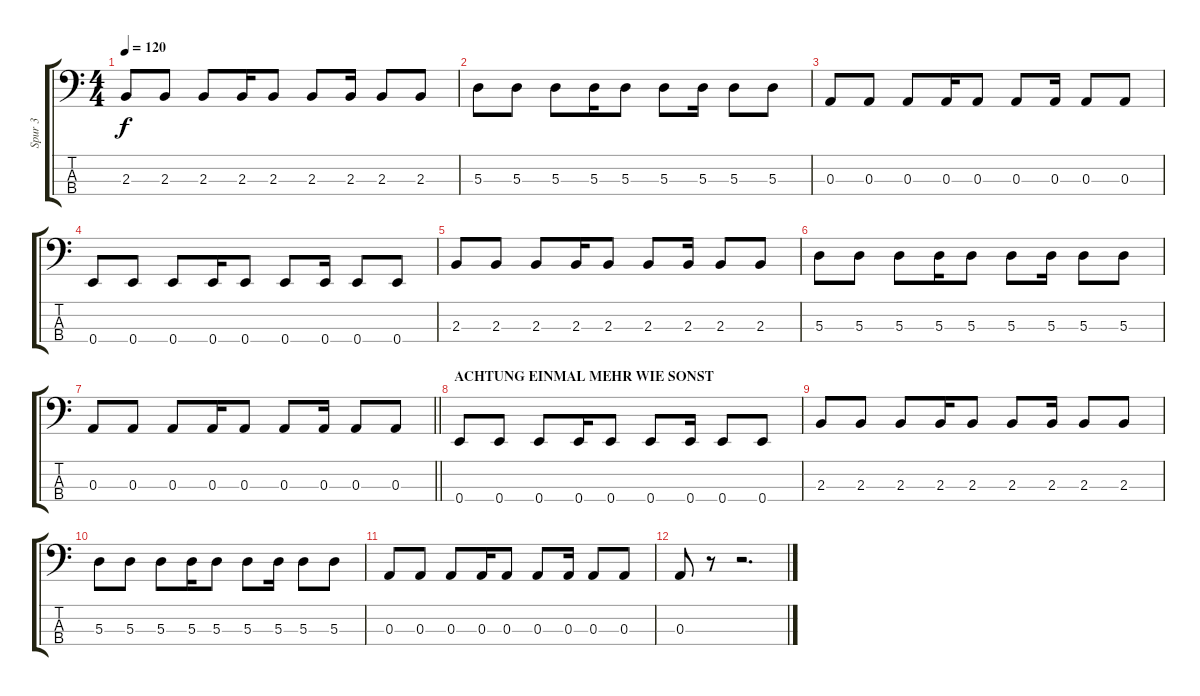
\track ("Spur 3" "Spur 3") {instrument electricbassfinger}
\staff {score tabs}
\tuning (G2 D2 A1 E1) {hide}
\ts (4 4)
\tempo 120
\clef f4
\ks c
2.3.8{dy f} 2.3.8 2.3.8 2.3.16 2.3.8 2.3.8 2.3.16 2.3.8 2.3.8 |
5.3.8 5.3.8 5.3.8 5.3.16 5.3.8 5.3.8 5.3.16 5.3.8 5.3.8 |
0.3.8 0.3.8 0.3.8 0.3.16 0.3.8 0.3.8 0.3.16 0.3.8 0.3.8 |
0.4.8 0.4.8 0.4.8 0.4.16 0.4.8 0.4.8 0.4.16 0.4.8 0.4.8 |
2.3.8 2.3.8 2.3.8 2.3.16 2.3.8 2.3.8 2.3.16 2.3.8 2.3.8 |
5.3.8 5.3.8 5.3.8 5.3.16 5.3.8 5.3.8 5.3.16 5.3.8 5.3.8 |
\barLineRight lightlight
0.3.8 0.3.8 0.3.8 0.3.16 0.3.8 0.3.8 0.3.16 0.3.8 0.3.8 |
\section ("" "ACHTUNG EINMAL MEHR WIE SONST")
0.4.8 0.4.8 0.4.8 0.4.16 0.4.8 0.4.8 0.4.16 0.4.8 0.4.8 |
2.3.8 2.3.8 2.3.8 2.3.16 2.3.8 2.3.8 2.3.16 2.3.8 2.3.8 |
5.3.8 5.3.8 5.3.8 5.3.16 5.3.8 5.3.8 5.3.16 5.3.8 5.3.8 |
0.3.8 0.3.8 0.3.8 0.3.16 0.3.8 0.3.8 0.3.16 0.3.8 0.3.8 |
0.3.8 r.8 r.2{d}
